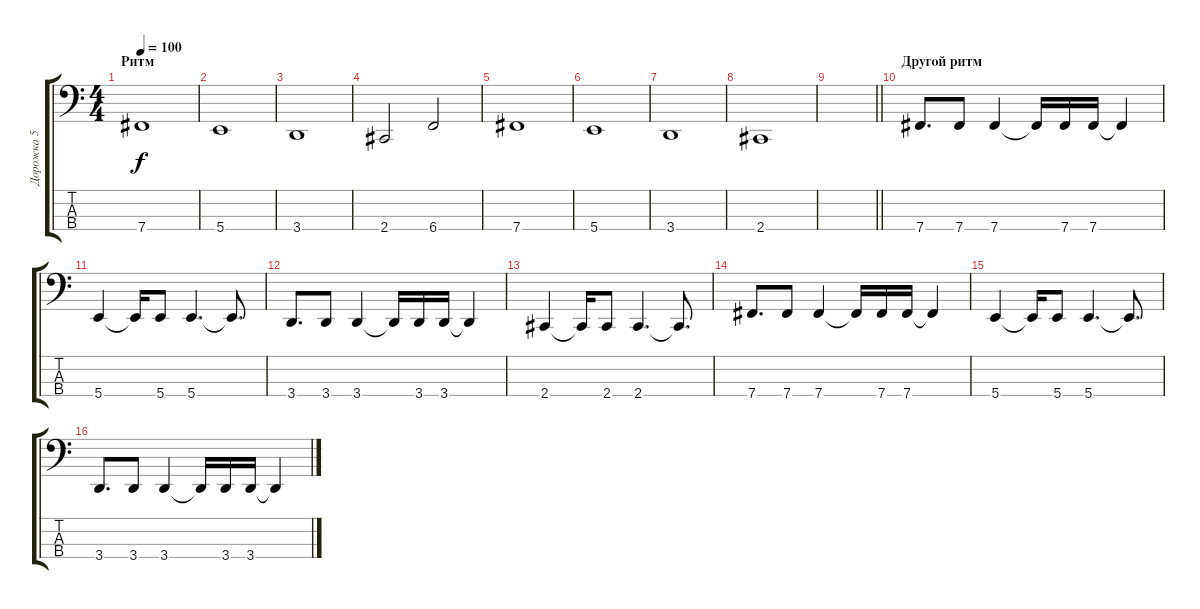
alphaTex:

\track ("Дорожка 5" "Дорожка 5") {instrument synthbass2}
\staff {score tabs}
\tuning (E2 B1 Gb1 B0) {hide}
\ts (4 4)
\section ("" "Ритм")
\tempo 100
\clef f4
\ks c
7.4.1{dy f} |
5.4.1 |
3.4.1 |
2.4.2 6.4.2 |
7.4.1 |
5.4.1 |
3.4.1 |
2.4.1 |
\barLineRight lightlight
|
\section ("" "Другой ритм")
7.4.8{d} 7.4.8 7.4.4 7.4{t}.16 7.4.16 7.4.16 7.4{t}.4 |
5.4.4 5.4{t}.16 5.4.8 5.4.4{d} 5.4{t}.8{d} |
3.4.8{d} 3.4.8 3.4.4 3.4{t}.16 3.4.16 3.4.16 3.4{t}.4 |
2.4.4 2.4{t}.16 2.4.8 2.4.4{d} 2.4{t}.8{d} |
7.4.8{d} 7.4.8 7.4.4 7.4{t}.16 7.4.16 7.4.16 7.4{t}.4 |
5.4.4 5.4{t}.16 5.4.8 5.4.4{d} 5.4{t}.8{d} |
3.4.8{d} 3.4.8 3.4.4 3.4{t}.16 3.4.16 3.4.16 3.4{t}.4
